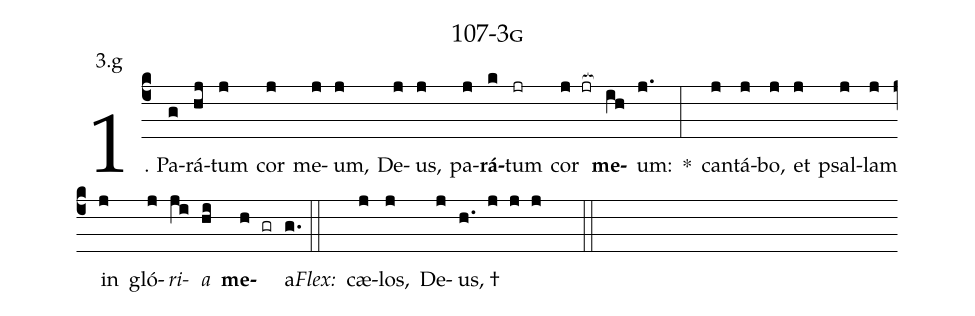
name: 107-3g;
annotation: 3.g;
%%
(c4)1. Pa(g)rá(hj)tum(j) cor(j) me(j)um,(j) De(j)us,(j) pa(j)<b>rá</b>(k)tum(jr) cor(j jr[ocb:1{]) <b>me</b>(ih[ocb:0}])um:(j.) *(:) can(j)tá(j)bo,(j) et(j) psal(j)lam(j) in(j) gló(j)<i>ri</i>(ji)<i>a</i>(hi) <b>me</b>(h gr)a.(g.) (::)
<i>Flex:</i>()  cæ(j)los,(j) De(j)us, †(h. j j j  ::)
